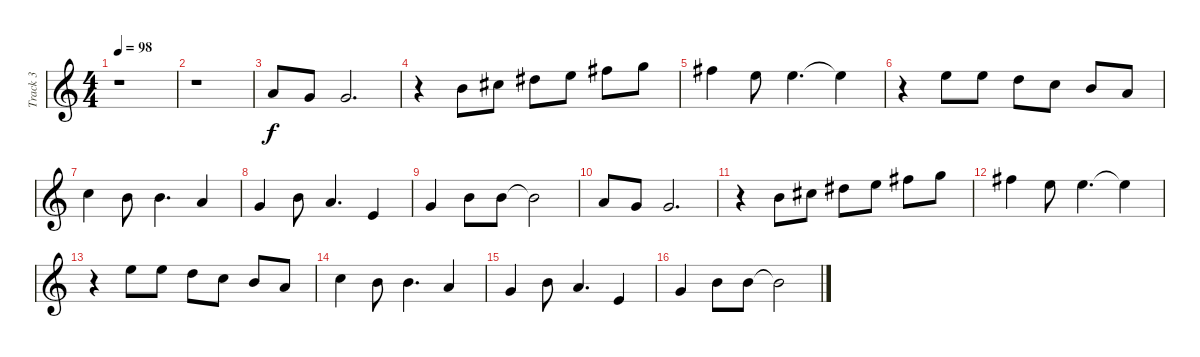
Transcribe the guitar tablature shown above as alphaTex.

\track ("Track 3" "Track 3") {instrument voiceoohs}
\staff {score}
\tuning (E4 B3 G3 D3 A2 E2 B1) {hide}
\ts (4 4)
\tempo 98
\clef g2
\ks c
r.1{dy f instrument voiceoohs} |
r.1 |
5.1.8 3.1.8 3.1.2{d} |
r.4 7.1.8 9.1.8 11.1.8 12.1.8 14.1.8 15.1.8 |
14.1.4 12.1.8 12.1.4{d} 12.1{t}.4 |
r.4 12.1.8 12.1.8 10.1.8 8.1.8 7.1.8 5.1.8 |
8.1.4 7.1.8 7.1.4{d} 5.1.4 |
3.1.4 7.1.8 5.1.4{d} 5.2.4 |
3.1.4 7.1.8 7.1.8 7.1{t}.2 |
5.1.8 3.1.8 3.1.2{d} |
r.4 7.1.8 9.1.8 11.1.8 12.1.8 14.1.8 15.1.8 |
14.1.4 12.1.8 12.1.4{d} 12.1{t}.4 |
r.4 12.1.8 12.1.8 10.1.8 8.1.8 7.1.8 5.1.8 |
8.1.4 7.1.8 7.1.4{d} 5.1.4 |
3.1.4 7.1.8 5.1.4{d} 5.2.4 |
3.1.4 7.1.8 7.1.8 7.1{t}.2
